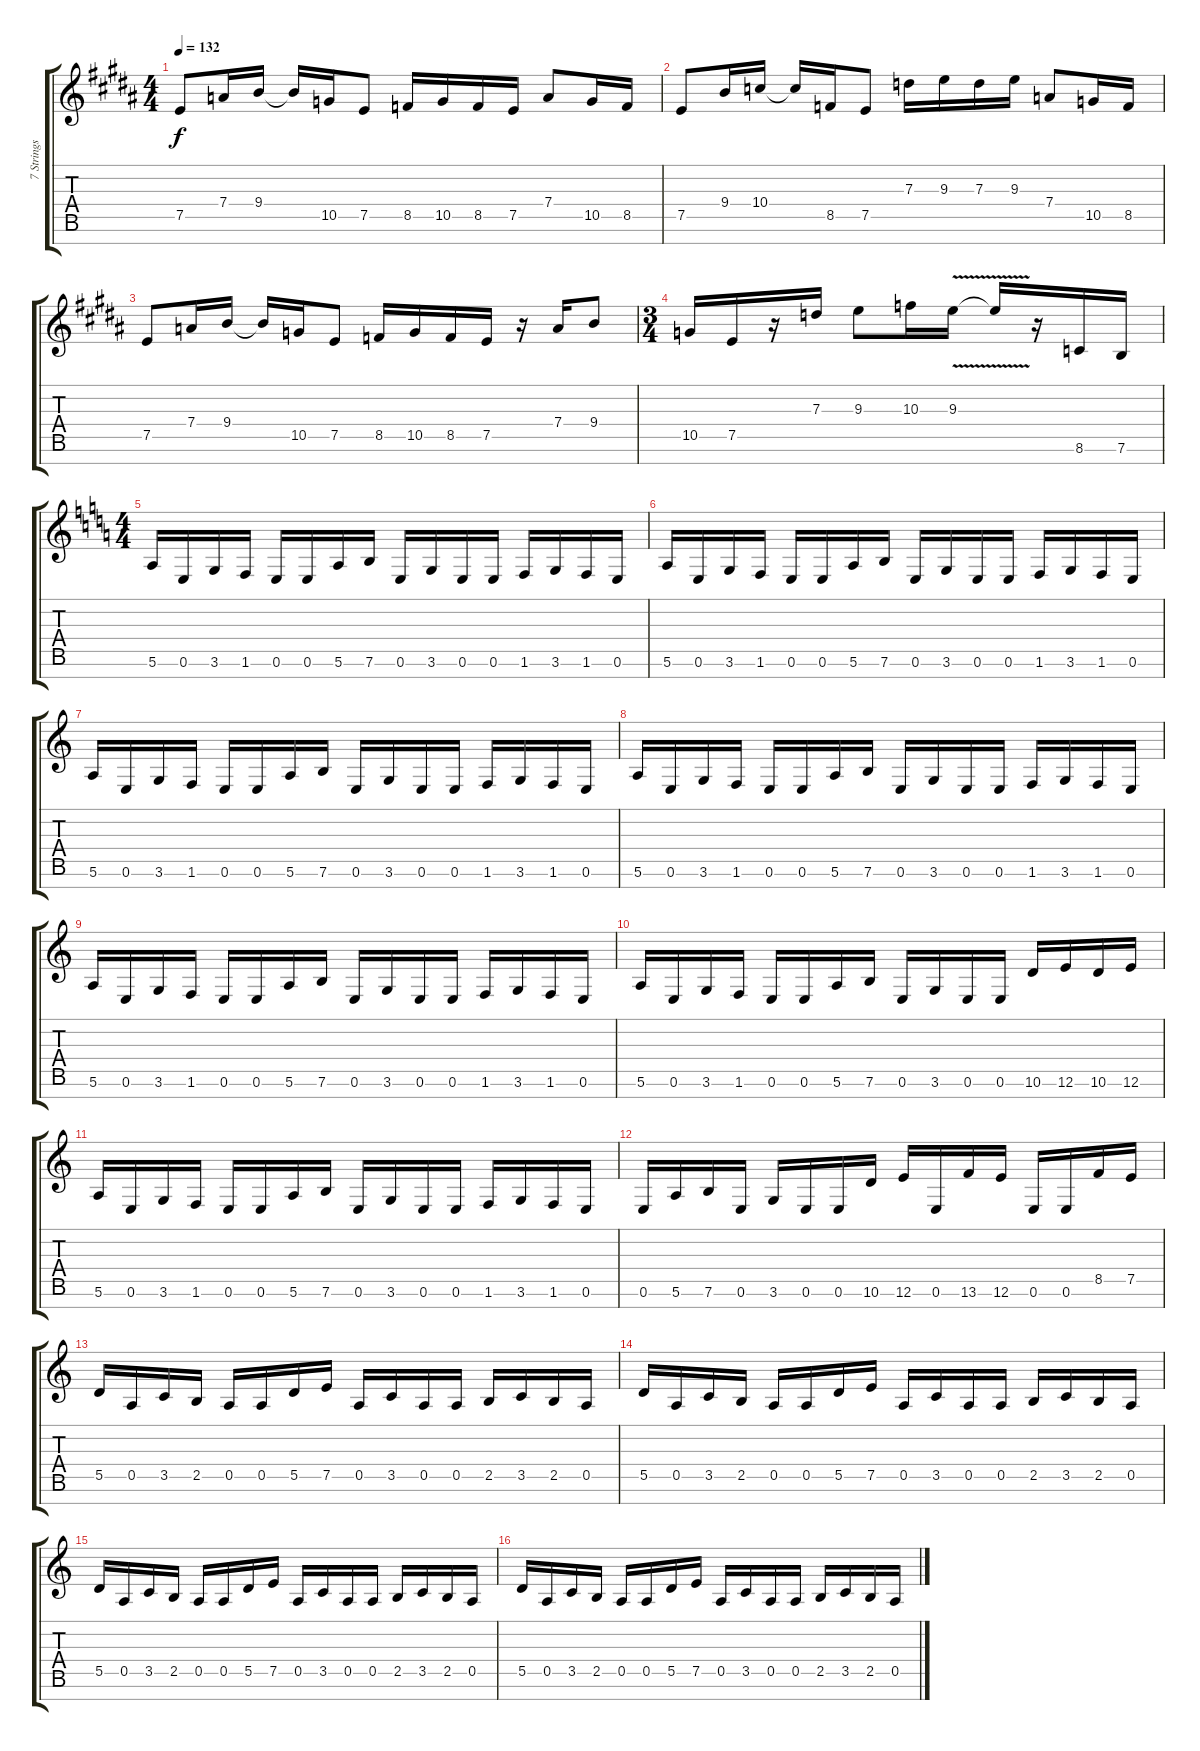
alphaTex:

\track ("7 Strings Guitar - John Petrucci" "7 Strings ") {instrument distortionguitar}
\staff {score tabs}
\tuning (E4 B3 G3 D3 A2 E2 B1) {hide}
\ts (4 4)
\tempo 132
\clef g2
\ks b
7.5.8{dy f} 7.4.16 9.4.16 9.4{t}.16 10.5.16 7.5.8 8.5.16 10.5.16 8.5.16 7.5.16 7.4.8 10.5.16 8.5.16 |
7.5.8 9.4.16 10.4.16 10.4{t}.16 8.5.16 7.5.8 7.3.16 9.3.16 7.3.16 9.3.16 7.4.8 10.5.16 8.5.16 |
7.5.8 7.4.16 9.4.16 9.4{t}.16 10.5.16 7.5.8 8.5.16 10.5.16 8.5.16 7.5.16 r.16 7.4.16 9.4.8 |
\ts (3 4)
10.5.16 7.5.16 r.16 7.3.16 9.3.8 10.3.16 9.3{v}.16 9.3{t}.16 r.16 8.6.16 7.6.16 |
\ts (4 4)
\ks c
5.6.16 0.6.16 3.6.16 1.6.16 0.6.16 0.6.16 5.6.16 7.6.16 0.6.16 3.6.16 0.6.16 0.6.16 1.6.16 3.6.16 1.6.16 0.6.16 |
5.6.16 0.6.16 3.6.16 1.6.16 0.6.16 0.6.16 5.6.16 7.6.16 0.6.16 3.6.16 0.6.16 0.6.16 1.6.16 3.6.16 1.6.16 0.6.16 |
5.6.16 0.6.16 3.6.16 1.6.16 0.6.16 0.6.16 5.6.16 7.6.16 0.6.16 3.6.16 0.6.16 0.6.16 1.6.16 3.6.16 1.6.16 0.6.16 |
5.6.16 0.6.16 3.6.16 1.6.16 0.6.16 0.6.16 5.6.16 7.6.16 0.6.16 3.6.16 0.6.16 0.6.16 1.6.16 3.6.16 1.6.16 0.6.16 |
5.6.16 0.6.16 3.6.16 1.6.16 0.6.16 0.6.16 5.6.16 7.6.16 0.6.16 3.6.16 0.6.16 0.6.16 1.6.16 3.6.16 1.6.16 0.6.16 |
5.6.16 0.6.16 3.6.16 1.6.16 0.6.16 0.6.16 5.6.16 7.6.16 0.6.16 3.6.16 0.6.16 0.6.16 10.6.16 12.6.16 10.6.16 12.6.16 |
5.6.16 0.6.16 3.6.16 1.6.16 0.6.16 0.6.16 5.6.16 7.6.16 0.6.16 3.6.16 0.6.16 0.6.16 1.6.16 3.6.16 1.6.16 0.6.16 |
0.6.16 5.6.16 7.6.16 0.6.16 3.6.16 0.6.16 0.6.16 10.6.16 12.6.16 0.6.16 13.6.16 12.6.16 0.6.16 0.6.16 8.5.16 7.5.16 |
5.5.16 0.5.16 3.5.16 2.5.16 0.5.16 0.5.16 5.5.16 7.5.16 0.5.16 3.5.16 0.5.16 0.5.16 2.5.16 3.5.16 2.5.16 0.5.16 |
5.5.16 0.5.16 3.5.16 2.5.16 0.5.16 0.5.16 5.5.16 7.5.16 0.5.16 3.5.16 0.5.16 0.5.16 2.5.16 3.5.16 2.5.16 0.5.16 |
5.5.16 0.5.16 3.5.16 2.5.16 0.5.16 0.5.16 5.5.16 7.5.16 0.5.16 3.5.16 0.5.16 0.5.16 2.5.16 3.5.16 2.5.16 0.5.16 |
5.5.16 0.5.16 3.5.16 2.5.16 0.5.16 0.5.16 5.5.16 7.5.16 0.5.16 3.5.16 0.5.16 0.5.16 2.5.16 3.5.16 2.5.16 0.5.16
